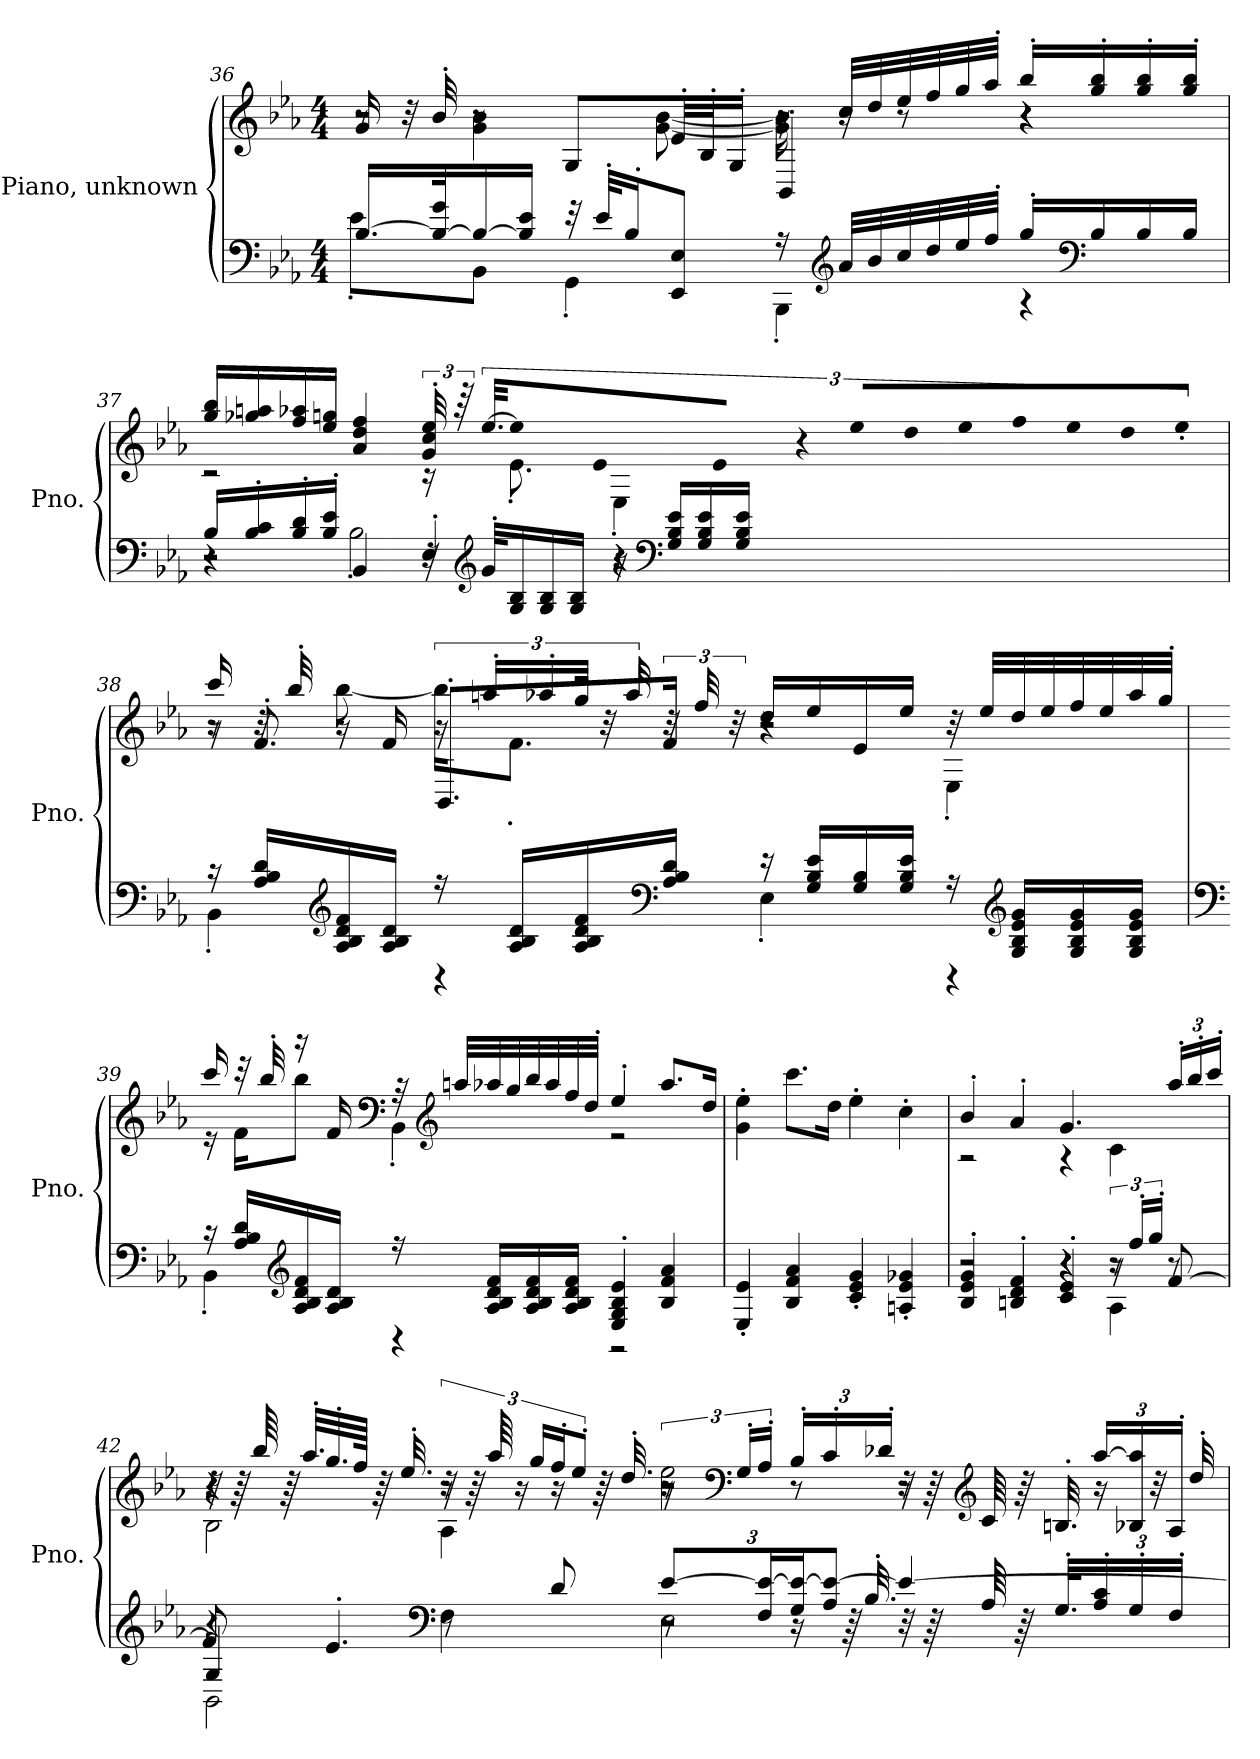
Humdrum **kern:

**kern	**kern
*part1	*part1
*staff2	*staff1
*I"Piano, unknown	*
*I'Pno.	*
!!LO:LB:g=z
*clefF4	*clefG2
*k[b-e-a-]	*k[b-e-a-]
*M4/4	*M4/4
=36	=36
*^	*^
*	*	*	*^
[16.B-/LL	8e-'\L	16g/	8r	2r
.	.	32r	.	.
32B-/_ 32g/K	.	32b-'/	.	.
16B-/_	8BB-\J	8r	4g\ 4b-\	.
16B-/] 16e-/JJ	.	.	.	.
32r	4GG'\	8G/L	.	.
32e-'/KLL	.	.	.	.
16B-'/J	.	.	.	.
8EE-/ 8E-/J	.	32e-'/LL	[8g\ [8b-\	.
.	.	32B-'/J	.	.
.	.	16G'/JJ	.	.
16r	4BBB-'\	16r	16g\] 16b-\]	4BB-'/
*clefG2	*	*	*	*
32a-/LLL	.	32cc/LLL	16r	.
32b-/	.	32dd/	.	.
32cc/	.	32ee-/	8r	.
32dd/	.	32ff/	.	.
32ee-/	.	32gg/	.	.
32ff'/JJJ	.	32aa-'/JJJ	.	.
16gg'/LL	4r	16bb-'/LL	4r	4r
*clefF4	*	*	*	*
16B-/	.	16gg/' 16bb-/'	.	.
16B-/	.	16gg/' 16bb-/'	.	.
16B-/JJ	.	16gg/' 16bb-/'JJ	.	.
*	*	*	*v	*v
!!LO:PB:g=z
=37	=37	=37	=37
*	*^	*	*
16B-/LL	4r	2r	16gg/ 16bb-/LL	2r
16B-/' 16c/'	.	.	16gg-X/ 16aan/	.
16B-/' 16d/'	.	.	16ff/ 16aa-X/	.
16B-/' 16e-/'JJ	.	.	16ee-/ 16ggn/JJ	.
4BB-/	2B-'\	.	4a-/ 4dd/ 4ff/	.
32r	.	4E-'/	48g/' 48cc/' 48ee-/'	16r
.	.	.	96r	.
*clefG2	*	*	*	*
32g'/KLL	.	.	[48.ee-/KLL	.
16G/ 16B-/	.	.	16ee-/]	8.e-'\
16G/ 16B-/	.	.	16e-/	.
16G/ 16B-/JJ	.	.	16e-/JJ	.
16r	4r	4r	32r	4E-'\
.	.	.	32ee-/LLL	.
*clefF4	*	*	*	*
16G/ 16B-/ 16e-/LL	.	.	32dd/	.
.	.	.	32ee-/	.
16G/ 16B-/ 16e-/	.	.	32ff/	.
.	.	.	32ee-/	.
16G/ 16B-/ 16e-/JJ	.	.	32dd/	.
.	.	.	32ee-'/JJJ	.
*	*v	*v	*	*
!!LO:LB:g=z
=38	=38	=38	=38
*	*	*	*^
16r	4BB-'\	16ccc/	8r	16r
16A-/ 16B-/ 16d/LL	.	32r	.	8.f'/
.	.	32bb-'/	.	.
*clefG2	*	*	*	*
16A-/ 16B-/ 16d/ 16f/	.	16r	[8bb-\	.
16A-/ 16B-/ 16d/JJ	.	16f/	.	.
16r	4r	24r	16bb-\KL]	8.BB-'/L
.	.	24aan'/LL	.	.
16A-/ 16B-/ 16d/LL	.	.	8.f'\J	.
.	.	24aa-X'/	.	.
16A-/ 16B-/ 16d/ 16f/	.	48gg/JJk	.	.
.	.	48r	.	.
.	.	48aa-/	.	.
*clefF4	*	*	*	*
16A-/ 16B-/ 16d/JJ	.	48r	.	16f/Jk
.	.	48ff/	.	.
.	.	48r	.	.
16r	4E-'\	16dd/LL	4r	2r
16G/ 16B-/ 16e-/LL	.	16ee-/	.	.
16G/ 16B-/	.	16e-/	.	.
16G/ 16B-/ 16e-/JJ	.	16ee-/JJ	.	.
16r	4r	32r	4E-'\	.
.	.	32ee-/LLL	.	.
*clefG2	*	*	*	*
16G/ 16B-/ 16e-/ 16g/LL	.	32dd/	.	.
.	.	32ee-/	.	.
16G/ 16B-/ 16e-/ 16g/	.	32ff/	.	.
.	.	32ee-/	.	.
16G/ 16B-/ 16e-/ 16g/JJ	.	32aa-/	.	.
.	.	32gg'/JJJ	.	.
*	*	*v	*v	*v
!!LO:LB:g=z
=39	=39	=39
*clefF4	*	*
*	*	*^
16r	4BB-'\	16ccc/	16r
16A-/ 16B-/ 16d/LL	.	32r	16f\KL
.	.	32bb-'/	.
*clefG2	*	*	*
16A-/ 16B-/ 16d/ 16f/	.	16r	8bb-\J
16A-/ 16B-/ 16d/JJ	.	16f/	.
*	*	*clefF4	*
16r	4r	32r	4BB-'\
*	*	*clefG2	*
.	.	32aan/LLL	.
16A-/ 16B-/ 16d/ 16f/LL	.	32aa-X/	.
.	.	32gg/	.
16A-/ 16B-/ 16d/ 16f/	.	32bb-/	.
.	.	32aa-/	.
16A-/ 16B-/ 16d/ 16f/JJ	.	32ff/	.
.	.	32dd'/JJJ	.
4E-/' 4G/' 4B-/' 4e-/'	2r	4ee-'/	2r
4B-/ 4f/ 4a-/	.	8.aa-/L	.
.	.	16dd/Jk	.
*v	*v	*	*
*	*v	*v
=40	=40
4E-/' 4e-/'	4g\' 4ee-\'
4B-/ 4f/ 4a-/	8.ccc\L
.	16dd\Jk
4c/' 4e-/' 4g/'	4ee-'\
4An/' 4e-/' 4g-X/'	4cc'\
!!LO:LB:g=z
=41	=41
*^	*^
*	*^	*	*
4B-/' 4e-/' 4g/'	2r	2r	4b-'/	2r
4Bn/' 4d/' 4f/'	.	.	4a-'/	.
4c/' 4e-/'	4r	4r	4.g/	4r
24r	4A-\	8r	.	4c\
24ff'/LL	.	.	.	.
24gg'/JJ	.	.	.	.
*	*	*	*Xbrackettup	*
8r	.	[8f/	24aa-'/LL	.
.	.	.	24bb-'/	.
.	.	.	24ccc'/JJ	.
!!LO:LB:g=z
=42	=42	=42	=42	=42
*	*	*^	*^	*^
4G/	2BB-\	8f/]	4r	32r	2B-\	4r	4r
.	.	.	.	64r	.	.	.
.	.	.	.	64bb-/	.	.	.
.	.	.	.	64r	.	.	.
.	.	.	.	32.aa-'/LLL	.	.	.
.	.	4.e-'/	.	32.gg'/	.	.	.
.	.	.	.	64ff/JJJk	.	.	.
.	.	.	.	64r	.	.	.
.	.	.	.	32.ee-'/	.	.	.
*clefF4	*	*	*	*	*	*	*
*	*	*	*	*brackettup	*	*	*
8r	.	.	4F\	12r	.	32r	4A-\
.	.	.	.	.	.	64r	.
.	.	.	.	.	.	64aa-/	.
.	.	.	.	.	.	16r	.
.	.	.	.	24gg/LL	.	.	.
8d/	.	.	.	24ff'/J	.	16r	.
.	.	.	.	12ee-'/J	.	.	.
.	.	.	.	.	.	64r	.
.	.	.	.	.	.	32.dd'/	.
*Xbrackettup	*	*	*	*	*	*	*
[12e-/L	2r	8r	2E-\	24r	2ee-\	8r	2r
*	*	*	*	*clefF4	*	*	*
.	.	.	.	24G'/LL	.	.	.
24F/ 24e-/_L	.	.	.	24A-'/JJ	.	.	.
*	*	*	*	*	*	*Xbrackettup	*
24G/ 24e-/_J	.	16r	.	8r	.	24B-'/LL	.
12A-/ 12e-/_J	.	.	.	.	.	24c'/	.
.	.	64r	.	.	.	.	.
.	.	32.B-'/	.	.	.	.	.
.	.	.	.	.	.	24d-X'/JJ	.
4e-/_	.	32r	.	8r	.	32r	.
.	.	64r	.	.	.	64r	.
*	*	*	*	*clefG2	*	*	*
.	.	64A-/	.	.	.	64c/	.
.	.	64r	.	.	.	64r	.
.	.	32.G'/KLL	.	.	.	32.Bn'/	.
.	.	24A-/' 24c/'	.	[24aa-/LL	.	16r	.
.	.	24G'/	.	24B-X/ 24aa-/]	.	.	.
.	.	.	.	.	.	32r	.
.	.	24F'/JJ	.	24A-'/JJ	.	.	.
.	.	.	.	.	.	32dd'/	.
*v	*v	*v	*v	*	*	*	*
*	*v	*v	*v	*v
=	=
*-	*-
